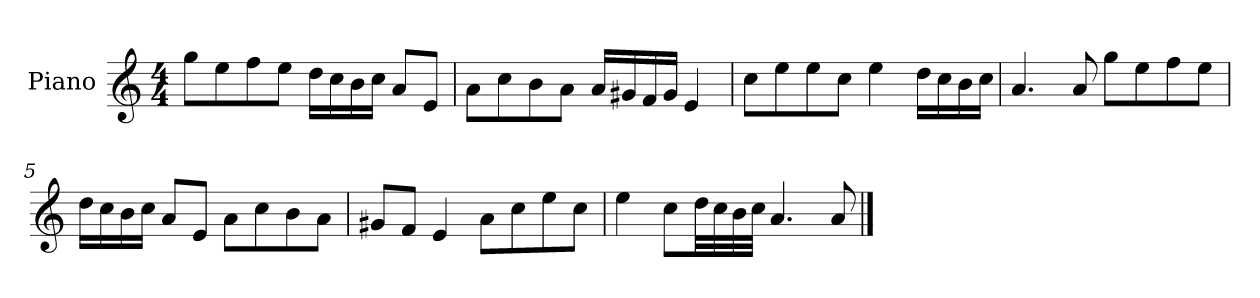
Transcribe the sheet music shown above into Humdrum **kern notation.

**kern
*part1
*staff1
*I"Piano
*I'P-no
*clefG2
*k[]
*M4/4
*MM90
=1
8gg\L
8ee\
8ff\
8ee\J
16dd\LL
16cc\
16b\
16cc\JJ
8a/L
8e/J
=2
8a\L
8cc\
8b\
8a\J
16a/LL
16g#X/
16f/
16g#/JJ
4e/
=3
8cc\L
8ee\
8ee\
8cc\J
4ee\
16dd\LL
16cc\
16b\
16cc\JJ
=4
4.a/
8a/
8gg\L
8ee\
8ff\
8ee\J
!!LO:LB:g=z
=5
16dd\LL
16cc\
16b\
16cc\JJ
8a/L
8e/J
8a\L
8cc\
8b\
8a\J
=6
8g#X/L
8f/J
4e/
8a\L
8cc\
8ee\
8cc\J
=7
4ee\
8cc\L
32dd\LL
32cc\
32b\
32cc\JJJ
4.a/
8a/
==
*-
